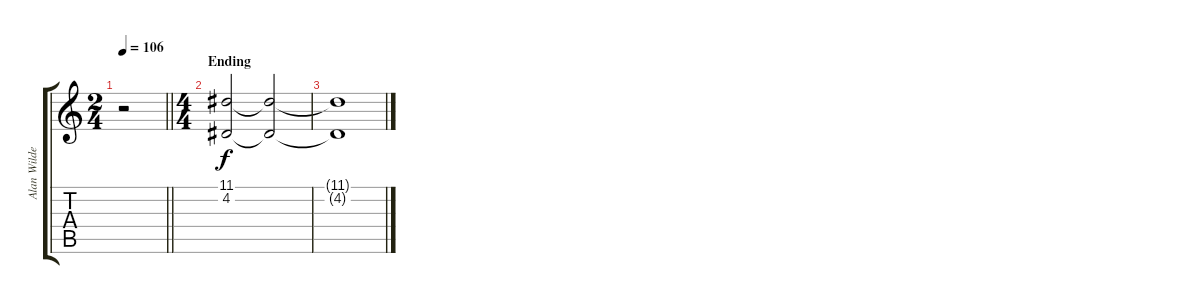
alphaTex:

\track ("Alan Wilder - Keyboard I" "Alan Wilde") {instrument lead5charang}
\staff {score tabs}
\tuning (E4 B3 G3 D3 A2 D2) {hide}
\ts (2 4)
\tempo 106
\clef g2
\barLineRight lightlight
\ks c
r.2{dy f} |
\ts (4 4)
\section ("" "Ending")
(11.1 4.2).2{instrument orchestrahit} (11.1{t} 4.2{t}).2 |
(11.1{t} 4.2{t}).1
